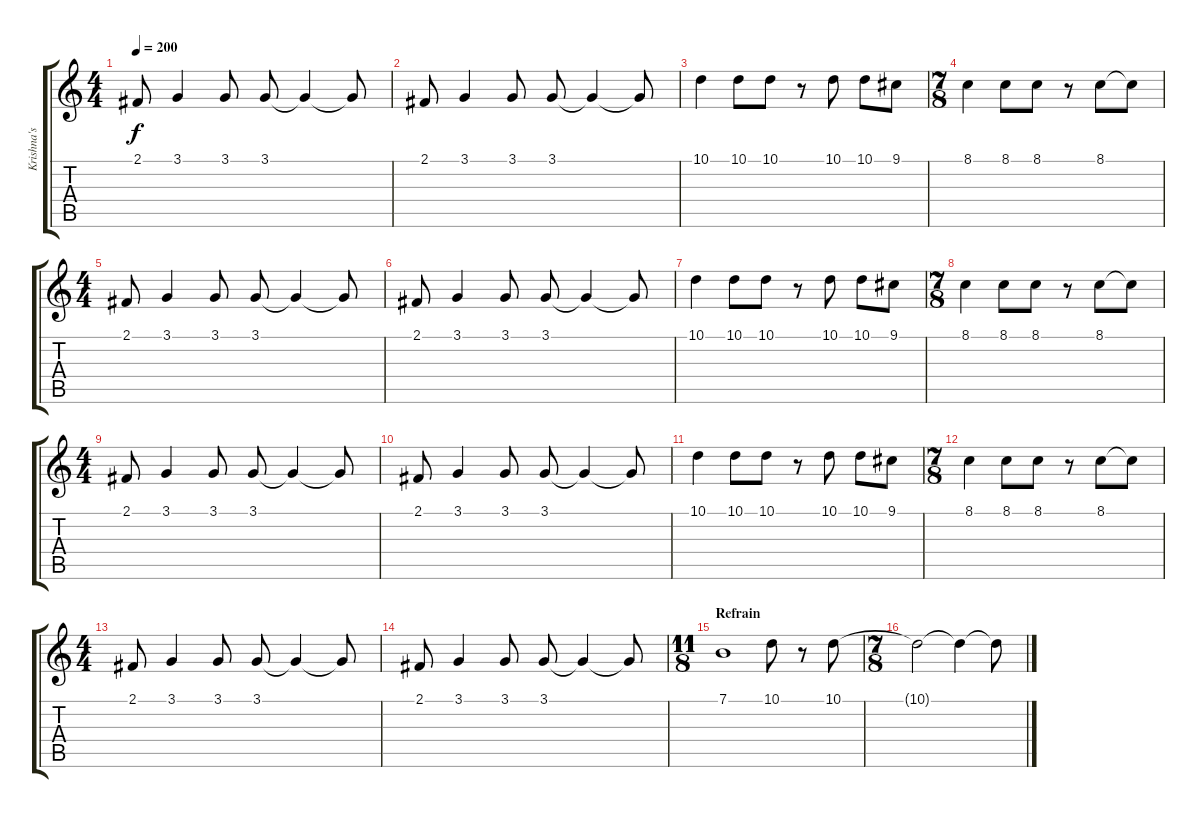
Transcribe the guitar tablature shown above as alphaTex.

\track ("Krishna's Voice" "Krishna's ") {instrument lead1square}
\staff {score tabs}
\tuning (E4 B3 G3 D3 A2 E2) {hide}
\ts (4 4)
\tempo 200
\clef g2
\ks c
2.1.8{dy f} 3.1.4 3.1.8 3.1.8 3.1{t}.4 3.1{t}.8 |
2.1.8 3.1.4 3.1.8 3.1.8 3.1{t}.4 3.1{t}.8 |
10.1.4 10.1.8 10.1.8 r.8 10.1.8 10.1.8 9.1.8 |
\ts (7 8)
8.1.4 8.1.8 8.1.8 r.8 8.1.8 8.1{t}.8 |
\ts (4 4)
2.1.8 3.1.4 3.1.8 3.1.8 3.1{t}.4 3.1{t}.8 |
2.1.8 3.1.4 3.1.8 3.1.8 3.1{t}.4 3.1{t}.8 |
10.1.4 10.1.8 10.1.8 r.8 10.1.8 10.1.8 9.1.8 |
\ts (7 8)
8.1.4 8.1.8 8.1.8 r.8 8.1.8 8.1{t}.8 |
\ts (4 4)
2.1.8 3.1.4 3.1.8 3.1.8 3.1{t}.4 3.1{t}.8 |
2.1.8 3.1.4 3.1.8 3.1.8 3.1{t}.4 3.1{t}.8 |
10.1.4 10.1.8 10.1.8 r.8 10.1.8 10.1.8 9.1.8 |
\ts (7 8)
8.1.4 8.1.8 8.1.8 r.8 8.1.8 8.1{t}.8 |
\ts (4 4)
2.1.8 3.1.4 3.1.8 3.1.8 3.1{t}.4 3.1{t}.8 |
2.1.8 3.1.4 3.1.8 3.1.8 3.1{t}.4 3.1{t}.8 |
\ts (11 8)
\section ("" "Refrain")
7.1.1 10.1.8 r.8 10.1.8 |
\ts (7 8)
10.1{t}.2 10.1{t}.4 10.1{t}.8
